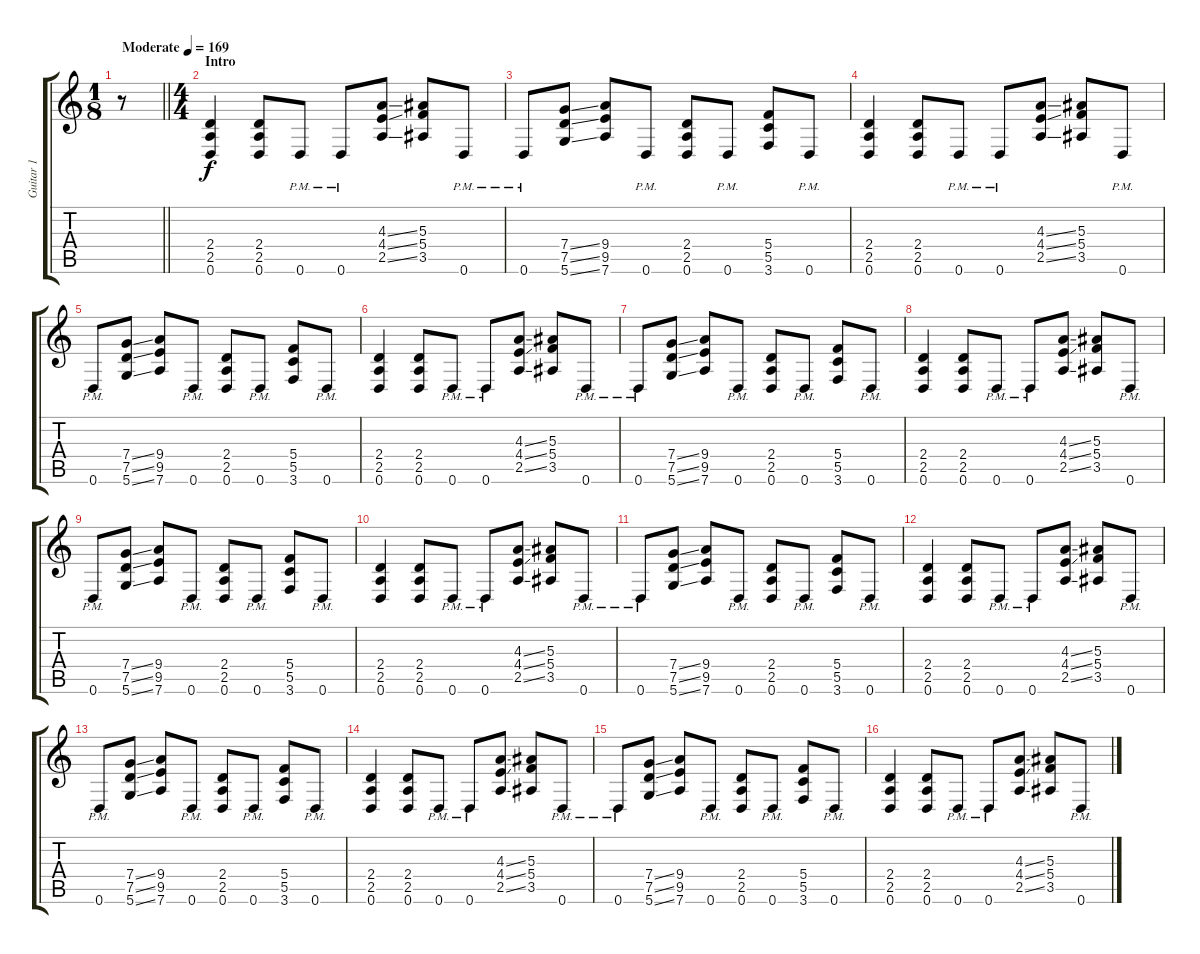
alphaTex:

\track ("Guitar 1" "Guitar 1") {instrument distortionguitar}
\staff {score tabs}
\tuning (D4 A3 F3 C3 G2 D2) {hide}
\ts (1 8)
\tempo (169 "Moderate")
\clef g2
\barLineRight lightlight
\ks c
r.8{dy f instrument distortionguitar} |
\ts (4 4)
\section ("" "Intro")
(2.4 2.5 0.6).4 (2.4 2.5 0.6).8 0.6{pm}.8 0.6{pm}.8 (4.3{ss} 4.4{ss} 2.5{ss}).8 (5.3 5.4 3.5).8 0.6{pm}.8 |
0.6{pm}.8 (7.4{ss} 7.5{ss} 5.6{ss}).8 (9.4 9.5 7.6).8 0.6{pm}.8 (2.4 2.5 0.6).8 0.6{pm}.8 (5.4 5.5 3.6).8 0.6{pm}.8 |
(2.4 2.5 0.6).4 (2.4 2.5 0.6).8 0.6{pm}.8 0.6{pm}.8 (4.3{ss} 4.4{ss} 2.5{ss}).8 (5.3 5.4 3.5).8 0.6{pm}.8 |
0.6{pm}.8 (7.4{ss} 7.5{ss} 5.6{ss}).8 (9.4 9.5 7.6).8 0.6{pm}.8 (2.4 2.5 0.6).8 0.6{pm}.8 (5.4 5.5 3.6).8 0.6{pm}.8 |
(2.4 2.5 0.6).4 (2.4 2.5 0.6).8 0.6{pm}.8 0.6{pm}.8 (4.3{ss} 4.4{ss} 2.5{ss}).8 (5.3 5.4 3.5).8 0.6{pm}.8 |
0.6{pm}.8 (7.4{ss} 7.5{ss} 5.6{ss}).8 (9.4 9.5 7.6).8 0.6{pm}.8 (2.4 2.5 0.6).8 0.6{pm}.8 (5.4 5.5 3.6).8 0.6{pm}.8 |
(2.4 2.5 0.6).4 (2.4 2.5 0.6).8 0.6{pm}.8 0.6{pm}.8 (4.3{ss} 4.4{ss} 2.5{ss}).8 (5.3 5.4 3.5).8 0.6{pm}.8 |
0.6{pm}.8 (7.4{ss} 7.5{ss} 5.6{ss}).8 (9.4 9.5 7.6).8 0.6{pm}.8 (2.4 2.5 0.6).8 0.6{pm}.8 (5.4 5.5 3.6).8 0.6{pm}.8 |
(2.4 2.5 0.6).4 (2.4 2.5 0.6).8 0.6{pm}.8 0.6{pm}.8 (4.3{ss} 4.4{ss} 2.5{ss}).8 (5.3 5.4 3.5).8 0.6{pm}.8 |
0.6{pm}.8 (7.4{ss} 7.5{ss} 5.6{ss}).8 (9.4 9.5 7.6).8 0.6{pm}.8 (2.4 2.5 0.6).8 0.6{pm}.8 (5.4 5.5 3.6).8 0.6{pm}.8 |
(2.4 2.5 0.6).4 (2.4 2.5 0.6).8 0.6{pm}.8 0.6{pm}.8 (4.3{ss} 4.4{ss} 2.5{ss}).8 (5.3 5.4 3.5).8 0.6{pm}.8 |
0.6{pm}.8 (7.4{ss} 7.5{ss} 5.6{ss}).8 (9.4 9.5 7.6).8 0.6{pm}.8 (2.4 2.5 0.6).8 0.6{pm}.8 (5.4 5.5 3.6).8 0.6{pm}.8 |
(2.4 2.5 0.6).4 (2.4 2.5 0.6).8 0.6{pm}.8 0.6{pm}.8 (4.3{ss} 4.4{ss} 2.5{ss}).8 (5.3 5.4 3.5).8 0.6{pm}.8 |
0.6{pm}.8 (7.4{ss} 7.5{ss} 5.6{ss}).8 (9.4 9.5 7.6).8 0.6{pm}.8 (2.4 2.5 0.6).8 0.6{pm}.8 (5.4 5.5 3.6).8 0.6{pm}.8 |
(2.4 2.5 0.6).4 (2.4 2.5 0.6).8 0.6{pm}.8 0.6{pm}.8 (4.3{ss} 4.4{ss} 2.5{ss}).8 (5.3 5.4 3.5).8 0.6{pm}.8
